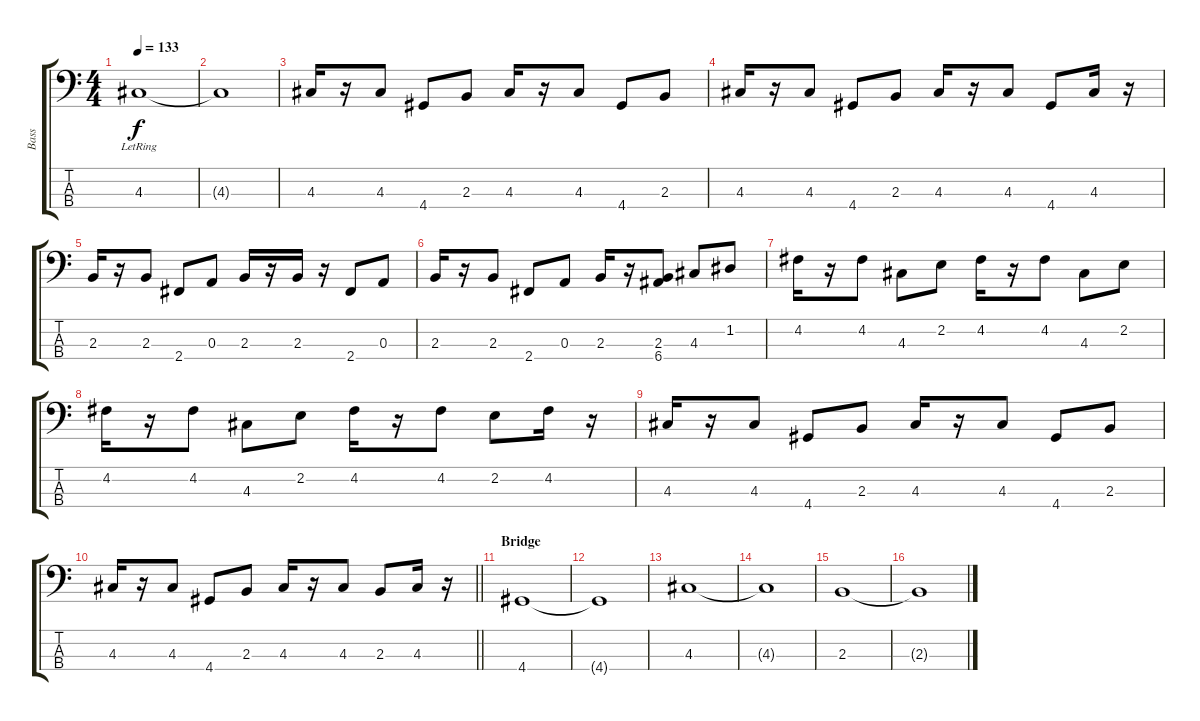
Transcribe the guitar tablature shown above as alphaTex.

\track ("Bass" "Bass") {instrument electricbassfinger}
\staff {score tabs}
\tuning (G2 D2 A1 E1) {hide}
\ts (4 4)
\tempo 133
\clef f4
\ks c
4.3{lr}.1{dy f} |
4.3{t}.1 |
4.3.16 r.16 4.3.8 4.4.8 2.3.8 4.3.16 r.16 4.3.8 4.4.8 2.3.8 |
4.3.16 r.16 4.3.8 4.4.8 2.3.8 4.3.16 r.16 4.3.8 4.4.8 4.3.16 r.16 |
2.3.16 r.16 2.3.8 2.4.8 0.3.8 2.3.16 r.16 2.3.16 r.16 2.4.8 0.3.8 |
2.3.16 r.16 2.3.8 2.4.8 0.3.8 2.3.16 r.16 (2.3 6.4).8 4.3.8 1.2.8 |
4.2.16 r.16 4.2.8 4.3.8 2.2.8 4.2.16 r.16 4.2.8 4.3.8 2.2.8 |
4.2.16 r.16 4.2.8 4.3.8 2.2.8 4.2.16 r.16 4.2.8 2.2.8 4.2.16 r.16 |
4.3.16 r.16 4.3.8 4.4.8 2.3.8 4.3.16 r.16 4.3.8 4.4.8 2.3.8 |
\barLineRight lightlight
4.3.16 r.16 4.3.8 4.4.8 2.3.8 4.3.16 r.16 4.3.8 2.3.8 4.3.16 r.16 |
\section ("" "Bridge")
4.4.1 |
4.4{t}.1 |
4.3.1 |
4.3{t}.1 |
2.3.1 |
2.3{t}.1
